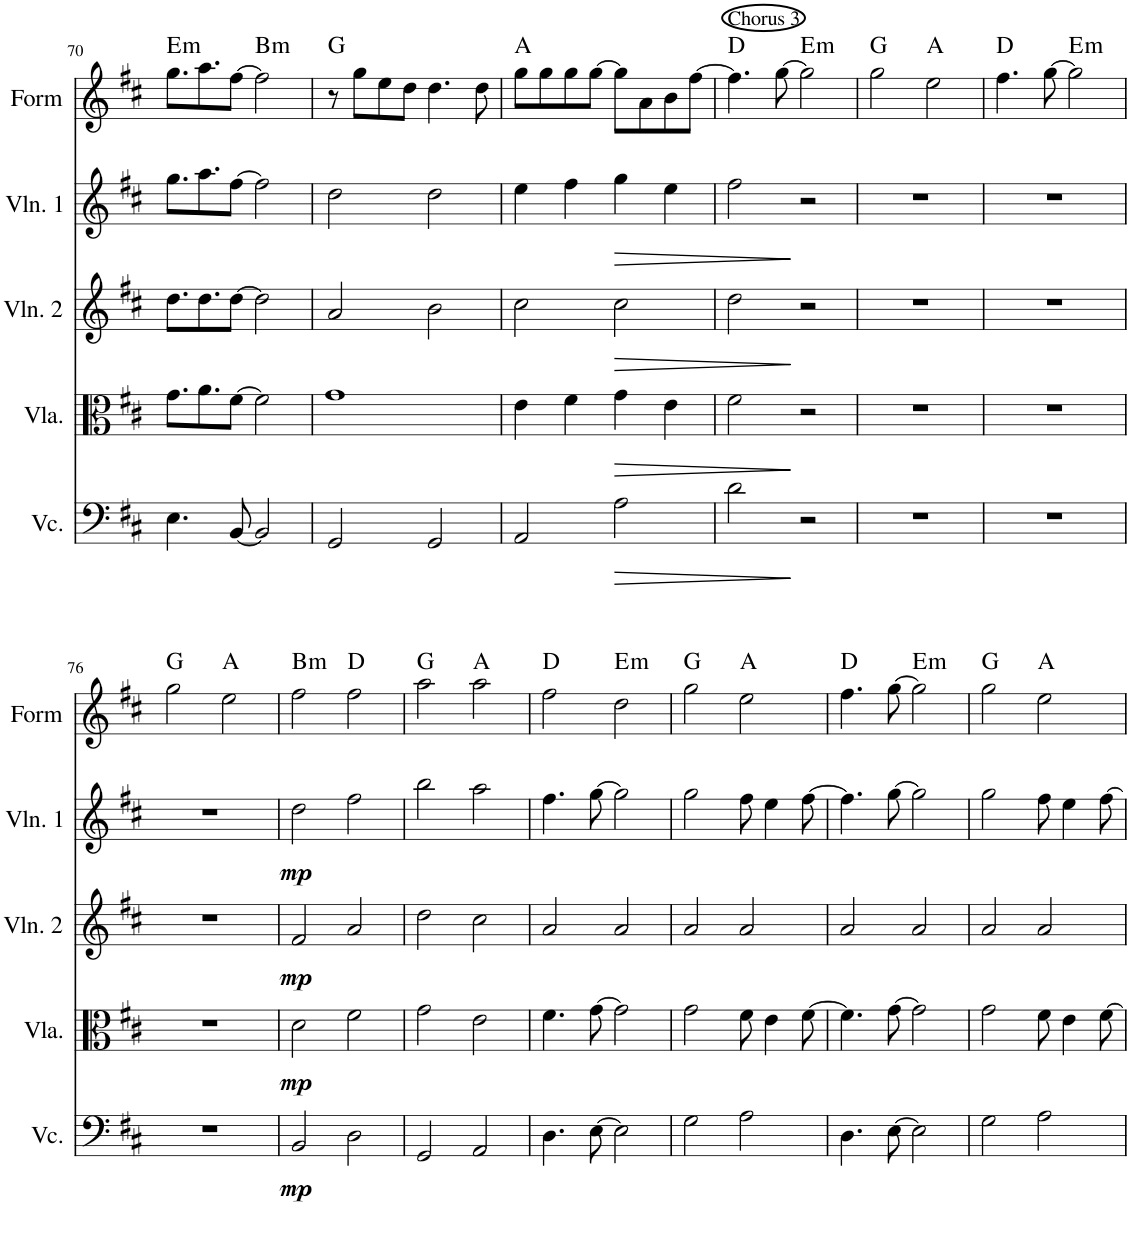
**kern	**dynam	**kern	**dynam	**kern	**dynam	**kern	**dynam	**kern	**harte
*part5	*part5	*part4	*part4	*part3	*part3	*part2	*part2	*part1	*part1
*staff5	*staff5	*staff4	*staff4	*staff3	*staff3	*staff2	*staff2	*staff1	*
*I"Violoncello	*	*I"Viola	*	*I"Violin 2	*	*I"Violin 1	*	*I"Form	*
*I'Vc.	*	*I'Vla.	*	*I'Vln. 2	*	*I'Vln. 1	*	*I'Form	*
!!LO:PB:g=z
*clefF4	*	*clefC3	*	*clefG2	*	*clefG2	*	*clefG2	*
*k[f#c#]	*	*k[f#c#]	*	*k[f#c#]	*	*k[f#c#]	*	*k[f#c#]	*
*M4/4	*	*M4/4	*	*M4/4	*	*M4/4	*	*M4/4	*
=70	=70	=70	=70	=70	=70	=70	=70	=70	=70
!	!	!	!	!	!	!	!	!	!LO:H:kt=m
4.E\	.	8.g\L	.	8.dd\L	.	8.gg\L	.	8.gg\L	E:min
.	.	8.a\	.	8.dd\	.	8.aa\	.	8.aa\	.
[8BB/	.	[8f#\J	.	[8dd\J	.	[8ff#\J	.	[8ff#\J	.
!	!	!	!	!	!	!	!	!	!LO:H:kt=m
2BB/]	.	2f#\]	.	2dd\]	.	2ff#\]	.	2ff#\]	B:min
=71	=71	=71	=71	=71	=71	=71	=71	=71	=71
2GG/	.	1g	.	2a/	.	2dd\	.	8r	G:maj
.	.	.	.	.	.	.	.	8gg\L	.
.	.	.	.	.	.	.	.	8ee\	.
.	.	.	.	.	.	.	.	8dd\J	.
2GG/	.	.	.	2b\	.	2dd\	.	4.dd\	.
.	.	.	.	.	.	.	.	8dd\	.
=72	=72	=72	=72	=72	=72	=72	=72	=72	=72
2AA/	.	4e\	.	2cc#\	.	4ee\	.	8gg\L	A:maj
.	.	.	.	.	.	.	.	8gg\	.
.	.	4f#\	.	.	.	4ff#\	.	8gg\	.
.	.	.	.	.	.	.	.	[8gg\J	.
!	!LO:HP:b	!	!LO:HP:b	!	!LO:HP:b	!	!LO:HP:b	!	!
2A\	>	4g\	>	2cc#\	>	4gg\	>	8gg\L]	.
.	.	.	.	.	.	.	.	8a\	.
.	.	4e\	.	.	.	4ee\	.	8b\	.
.	.	.	.	.	.	.	.	[8ff#\J	.
=73	=73	=73	=73	=73	=73	=73	=73	=73	=73
!	!	!	!	!	!	!	!	!LO:TX:a:t=Chorus 3	!
2d\	.	2f#\	.	2dd\	.	2ff#\	.	4.ff#\]	D:maj
.	.	.	.	.	.	.	.	[8gg\	.
!	!	!	!	!	!	!	!	!	!LO:H:kt=m
2r	]	2r	]	2r	]	2r	]	2gg\]	E:min
=74	=74	=74	=74	=74	=74	=74	=74	=74	=74
1r	.	1r	.	1r	.	1r	.	2gg\	G:maj
.	.	.	.	.	.	.	.	2ee\	A:maj
=75	=75	=75	=75	=75	=75	=75	=75	=75	=75
1r	.	1r	.	1r	.	1r	.	4.ff#\	D:maj
.	.	.	.	.	.	.	.	[8gg\	.
!	!	!	!	!	!	!	!	!	!LO:H:kt=m
.	.	.	.	.	.	.	.	2gg\]	E:min
!!LO:LB:g=z
=76	=76	=76	=76	=76	=76	=76	=76	=76	=76
1r	.	1r	.	1r	.	1r	.	2gg\	G:maj
.	.	.	.	.	.	.	.	2ee\	A:maj
=77	=77	=77	=77	=77	=77	=77	=77	=77	=77
!	!LO:DY:b	!	!LO:DY:b	!	!LO:DY:b	!	!LO:DY:b	!	!LO:H:kt=m
2BB/	mp	2d\	mp	2f#/	mp	2dd\	mp	2ff#\	B:min
2D\	.	2f#\	.	2a/	.	2ff#\	.	2ff#\	D:maj
=78	=78	=78	=78	=78	=78	=78	=78	=78	=78
2GG/	.	2g\	.	2dd\	.	2bb\	.	2aa\	G:maj
2AA/	.	2e\	.	2cc#\	.	2aa\	.	2aa\	A:maj
=79	=79	=79	=79	=79	=79	=79	=79	=79	=79
4.D\	.	4.f#\	.	2a/	.	4.ff#\	.	2ff#\	D:maj
[8E\	.	[8g\	.	.	.	[8gg\	.	.	.
!	!	!	!	!	!	!	!	!	!LO:H:kt=m
2E\]	.	2g\]	.	2a/	.	2gg\]	.	2dd\	E:min
=80	=80	=80	=80	=80	=80	=80	=80	=80	=80
2G\	.	2g\	.	2a/	.	2gg\	.	2gg\	G:maj
2A\	.	8f#\	.	2a/	.	8ff#\	.	2ee\	A:maj
.	.	4e\	.	.	.	4ee\	.	.	.
.	.	[8f#\	.	.	.	[8ff#\	.	.	.
=81	=81	=81	=81	=81	=81	=81	=81	=81	=81
4.D\	.	4.f#\]	.	2a/	.	4.ff#\]	.	4.ff#\	D:maj
[8E\	.	[8g\	.	.	.	[8gg\	.	[8gg\	.
!	!	!	!	!	!	!	!	!	!LO:H:kt=m
2E\]	.	2g\]	.	2a/	.	2gg\]	.	2gg\]	E:min
=82	=82	=82	=82	=82	=82	=82	=82	=82	=82
2G\	.	2g\	.	2a/	.	2gg\	.	2gg\	G:maj
2A\	.	8f#\	.	2a/	.	8ff#\	.	2ee\	A:maj
.	.	4e\	.	.	.	4ee\	.	.	.
.	.	[8f#\	.	.	.	[8ff#\	.	.	.
=	=	=	=	=	=	=	=	=	=
*-	*-	*-	*-	*-	*-	*-	*-	*-	*-
